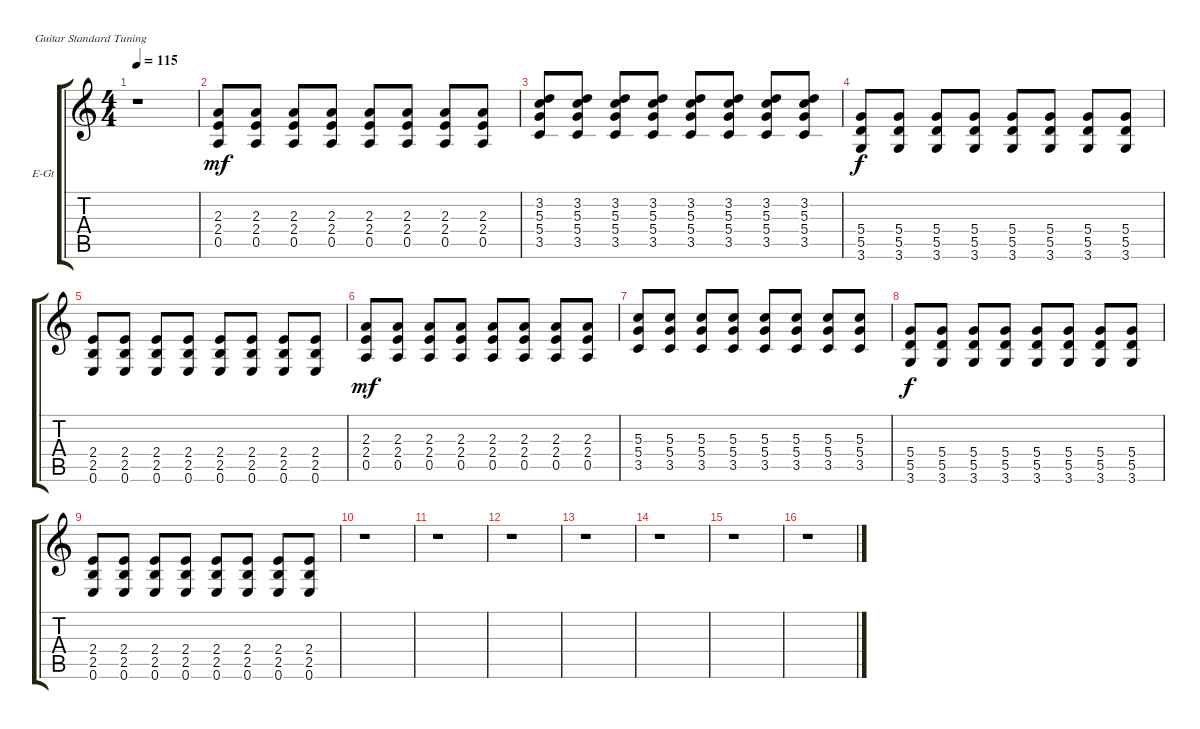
\defaultSystemsLayout 4
\bracketExtendMode groupsimilarinstruments
\firstSystemTrackNameOrientation horizontal
\otherSystemsTrackNameOrientation horizontal
\track ("Electric Guitar (Rhytm)" "E-Gt") {instrument overdrivenguitar}
\staff {score tabs}
\tuning (E4 B3 G3 D3 A2 E2)
\ts (4 4)
\tempo 115
\clef g2
\ks c
r.1{dy mf instrument overdrivenguitar} |
(0.5 2.4 2.3).8 (0.5 2.4 2.3).8 (0.5 2.4 2.3).8 (0.5 2.4 2.3).8 (0.5 2.4 2.3).8 (0.5 2.4 2.3).8 (0.5 2.4 2.3).8 (0.5 2.4 2.3).8 |
(3.5 5.4 5.3 3.2).8 (3.5 5.4 5.3 3.2).8 (3.5 5.4 5.3 3.2).8 (3.5 5.4 5.3 3.2).8 (3.5 5.4 5.3 3.2).8 (3.5 5.4 5.3 3.2).8 (3.5 5.4 5.3 3.2).8 (3.5 5.4 5.3 3.2).8 |
(3.6 5.5 5.4).8{dy f} (5.5 5.4 3.6).8 (5.5 5.4 3.6).8 (5.5 5.4 3.6).8 (5.5 5.4 3.6).8 (5.5 5.4 3.6).8 (5.5 5.4 3.6).8 (5.5 5.4 3.6).8 |
(0.6 2.5 2.4).8 (0.6 2.5 2.4).8 (0.6 2.5 2.4).8 (0.6 2.4 2.5).8 (0.6 2.5 2.4).8 (0.6 2.4 2.5).8 (0.6 2.5 2.4).8 (0.6 2.5 2.4).8 |
(0.5 2.4 2.3).8{dy mf} (0.5 2.4 2.3).8 (0.5 2.4 2.3).8 (0.5 2.4 2.3).8 (0.5 2.4 2.3).8 (0.5 2.4 2.3).8 (0.5 2.4 2.3).8 (0.5 2.4 2.3).8 |
(3.5 5.4 5.3).8 (3.5 5.4 5.3).8 (3.5 5.4 5.3).8 (3.5 5.4 5.3).8 (3.5 5.4 5.3).8 (3.5 5.4 5.3).8 (3.5 5.4 5.3).8 (3.5 5.4 5.3).8 |
(3.6 5.5 5.4).8{dy f} (5.5 5.4 3.6).8 (5.5 5.4 3.6).8 (5.5 5.4 3.6).8 (5.5 5.4 3.6).8 (5.5 5.4 3.6).8 (5.5 5.4 3.6).8 (5.5 5.4 3.6).8 |
(0.6 2.5 2.4).8 (0.6 2.5 2.4).8 (0.6 2.5 2.4).8 (0.6 2.4 2.5).8 (0.6 2.5 2.4).8 (0.6 2.4 2.5).8 (0.6 2.5 2.4).8 (0.6 2.5 2.4).8 |
r.1 |
r.1 |
r.1 |
r.1 |
r.1 |
r.1 |
r.1
